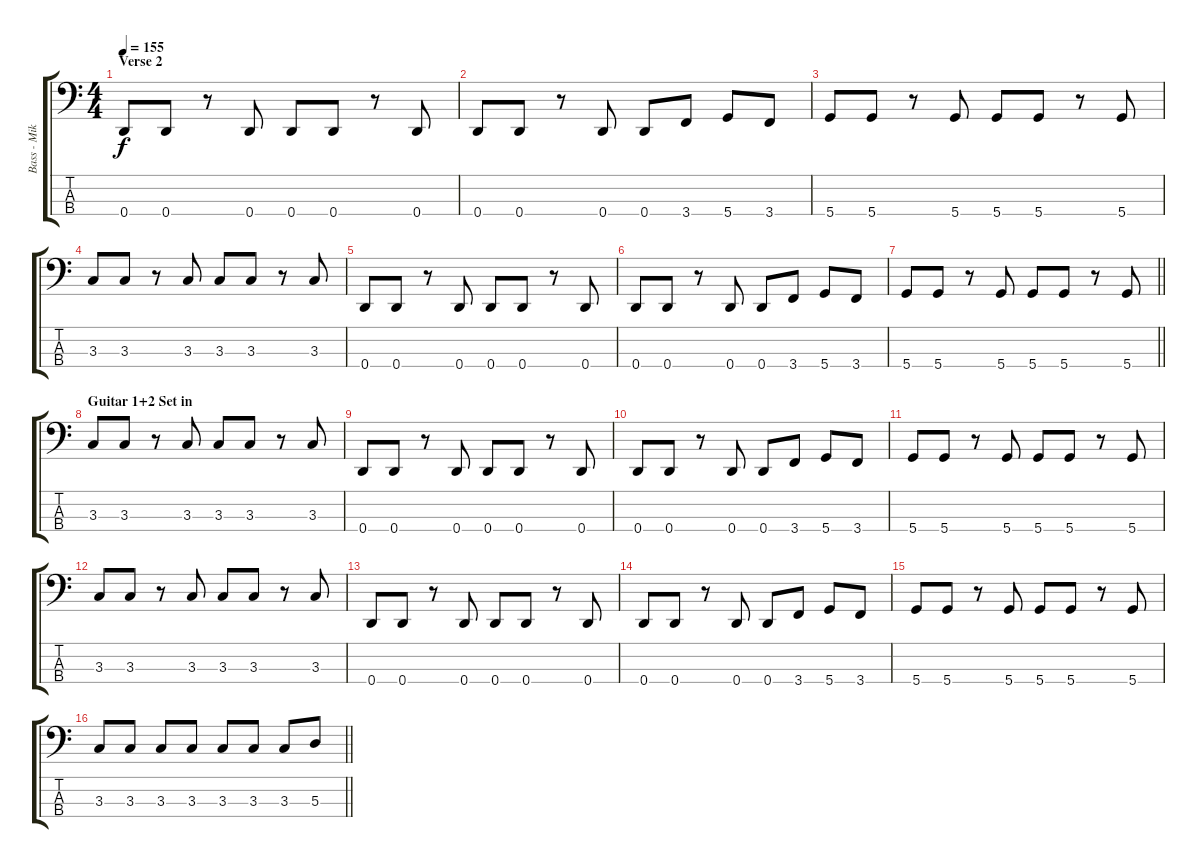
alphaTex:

\track ("Bass - Mike Kroeger" "Bass - Mik") {instrument electricbassfinger}
\staff {score tabs}
\tuning (G2 D2 A1 D1) {hide}
\ts (4 4)
\section ("" "Verse 2")
\tempo 155
\clef f4
\ks c
0.4.8{dy f} 0.4.8 r.8 0.4.8 0.4.8 0.4.8 r.8 0.4.8 |
0.4.8 0.4.8 r.8 0.4.8 0.4.8 3.4.8 5.4.8 3.4.8 |
5.4.8 5.4.8 r.8 5.4.8 5.4.8 5.4.8 r.8 5.4.8 |
3.3.8 3.3.8 r.8 3.3.8 3.3.8 3.3.8 r.8 3.3.8 |
0.4.8 0.4.8 r.8 0.4.8 0.4.8 0.4.8 r.8 0.4.8 |
0.4.8 0.4.8 r.8 0.4.8 0.4.8 3.4.8 5.4.8 3.4.8 |
\barLineRight lightlight
5.4.8 5.4.8 r.8 5.4.8 5.4.8 5.4.8 r.8 5.4.8 |
\section ("" "Guitar 1+2 Set in")
3.3.8 3.3.8 r.8 3.3.8 3.3.8 3.3.8 r.8 3.3.8 |
0.4.8 0.4.8 r.8 0.4.8 0.4.8 0.4.8 r.8 0.4.8 |
0.4.8 0.4.8 r.8 0.4.8 0.4.8 3.4.8 5.4.8 3.4.8 |
5.4.8 5.4.8 r.8 5.4.8 5.4.8 5.4.8 r.8 5.4.8 |
3.3.8 3.3.8 r.8 3.3.8 3.3.8 3.3.8 r.8 3.3.8 |
0.4.8 0.4.8 r.8 0.4.8 0.4.8 0.4.8 r.8 0.4.8 |
0.4.8 0.4.8 r.8 0.4.8 0.4.8 3.4.8 5.4.8 3.4.8 |
5.4.8 5.4.8 r.8 5.4.8 5.4.8 5.4.8 r.8 5.4.8 |
\barLineRight lightlight
3.3.8 3.3.8 3.3.8 3.3.8 3.3.8 3.3.8 3.3.8 5.3.8
